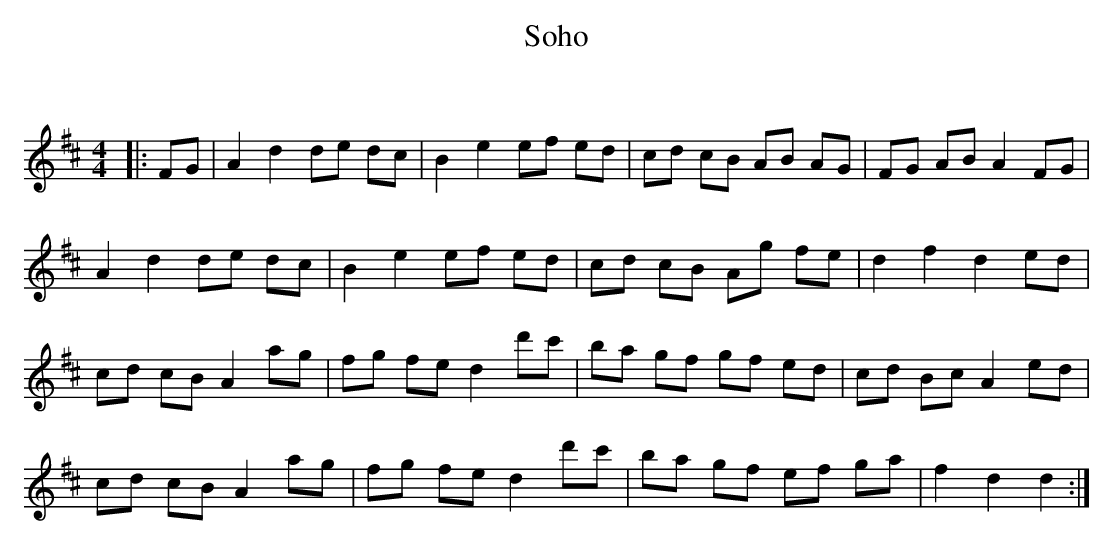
X:1
T: Soho
C:
Q: 232
K:D
M:4/4
L:1/8
|:FG|A2 d2 de dc|B2 e2 ef ed|cd cB AB AG|FG AB A2 FG|
A2 d2 de dc|B2 e2 ef ed|cd cB Ag fe|d2 f2 d2 ed|
cd cB A2 ag|fg fe d2 d'c'|ba gf gf ed|cd Bc A2 ed|
cd cB A2 ag|fg fe d2 d'c'|ba gf ef ga|f2 d2 d2:|
